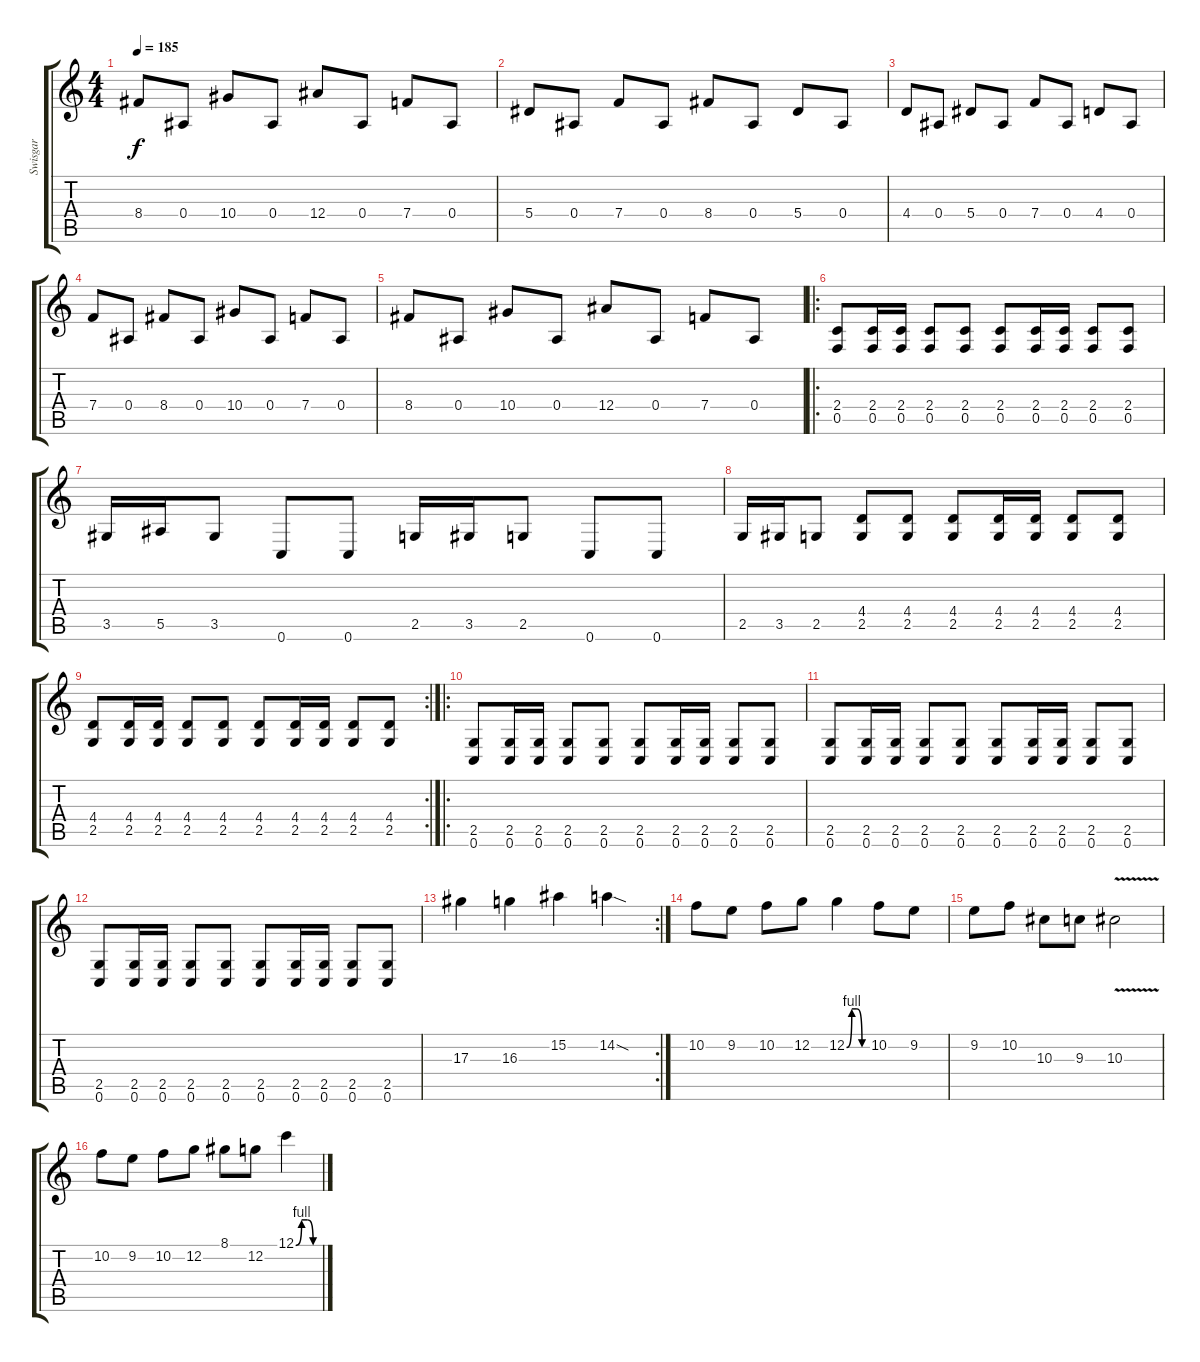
\track ("Swisgar" "Swisgar") {instrument distortionguitar}
\staff {score tabs}
\tuning (C4 G3 Eb3 Bb2 F2 C2) {hide}
\ts (4 4)
\tempo 185
\clef g2
\ks c
8.4.8{dy f} 0.4.8 10.4.8 0.4.8 12.4.8 0.4.8 7.4.8 0.4.8 |
5.4.8 0.4.8 7.4.8 0.4.8 8.4.8 0.4.8 5.4.8 0.4.8 |
4.4.8 0.4.8 5.4.8 0.4.8 7.4.8 0.4.8 4.4.8 0.4.8 |
7.4.8 0.4.8 8.4.8 0.4.8 10.4.8 0.4.8 7.4.8 0.4.8 |
8.4.8 0.4.8 10.4.8 0.4.8 12.4.8 0.4.8 7.4.8 0.4.8 |
\ro
(2.4 0.5).8 (2.4 0.5).16 (2.4 0.5).16 (2.4 0.5).8 (2.4 0.5).8 (2.4 0.5).8 (2.4 0.5).16 (2.4 0.5).16 (2.4 0.5).8 (2.4 0.5).8 |
3.5.16 5.5.16 3.5.8 0.6.8 0.6.8 2.5.16 3.5.16 2.5.8 0.6.8 0.6.8 |
2.5.16 3.5.16 2.5.8 (4.4 2.5).8 (4.4 2.5).8 (4.4 2.5).8 (4.4 2.5).16 (4.4 2.5).16 (4.4 2.5).8 (4.4 2.5).8 |
\rc 2
(4.4 2.5).8 (4.4 2.5).16 (4.4 2.5).16 (4.4 2.5).8 (4.4 2.5).8 (4.4 2.5).8 (4.4 2.5).16 (4.4 2.5).16 (4.4 2.5).8 (4.4 2.5).8 |
\ro
(2.5 0.6).8 (2.5 0.6).16 (2.5 0.6).16 (2.5 0.6).8 (2.5 0.6).8 (2.5 0.6).8 (2.5 0.6).16 (2.5 0.6).16 (2.5 0.6).8 (2.5 0.6).8 |
(2.5 0.6).8 (2.5 0.6).16 (2.5 0.6).16 (2.5 0.6).8 (2.5 0.6).8 (2.5 0.6).8 (2.5 0.6).16 (2.5 0.6).16 (2.5 0.6).8 (2.5 0.6).8 |
(2.5 0.6).8 (2.5 0.6).16 (2.5 0.6).16 (2.5 0.6).8 (2.5 0.6).8 (2.5 0.6).8 (2.5 0.6).16 (2.5 0.6).16 (2.5 0.6).8 (2.5 0.6).8 |
\rc 2
17.3.4 16.3.4 15.2.4 14.2{sod}.4 |
10.2.8 9.2.8 10.2.8 12.2.8 12.2{be (custom 0 0 15 4 30 4 45 0 60 0)}.4 10.2.8 9.2.8 |
9.2.8 10.2.8 10.3.8 9.3.8 10.3{v}.2 |
10.2.8 9.2.8 10.2.8 12.2.8 8.1.8 12.2.8 12.1{be (custom 0 0 15 4 30 4 45 0 60 0)}.4
